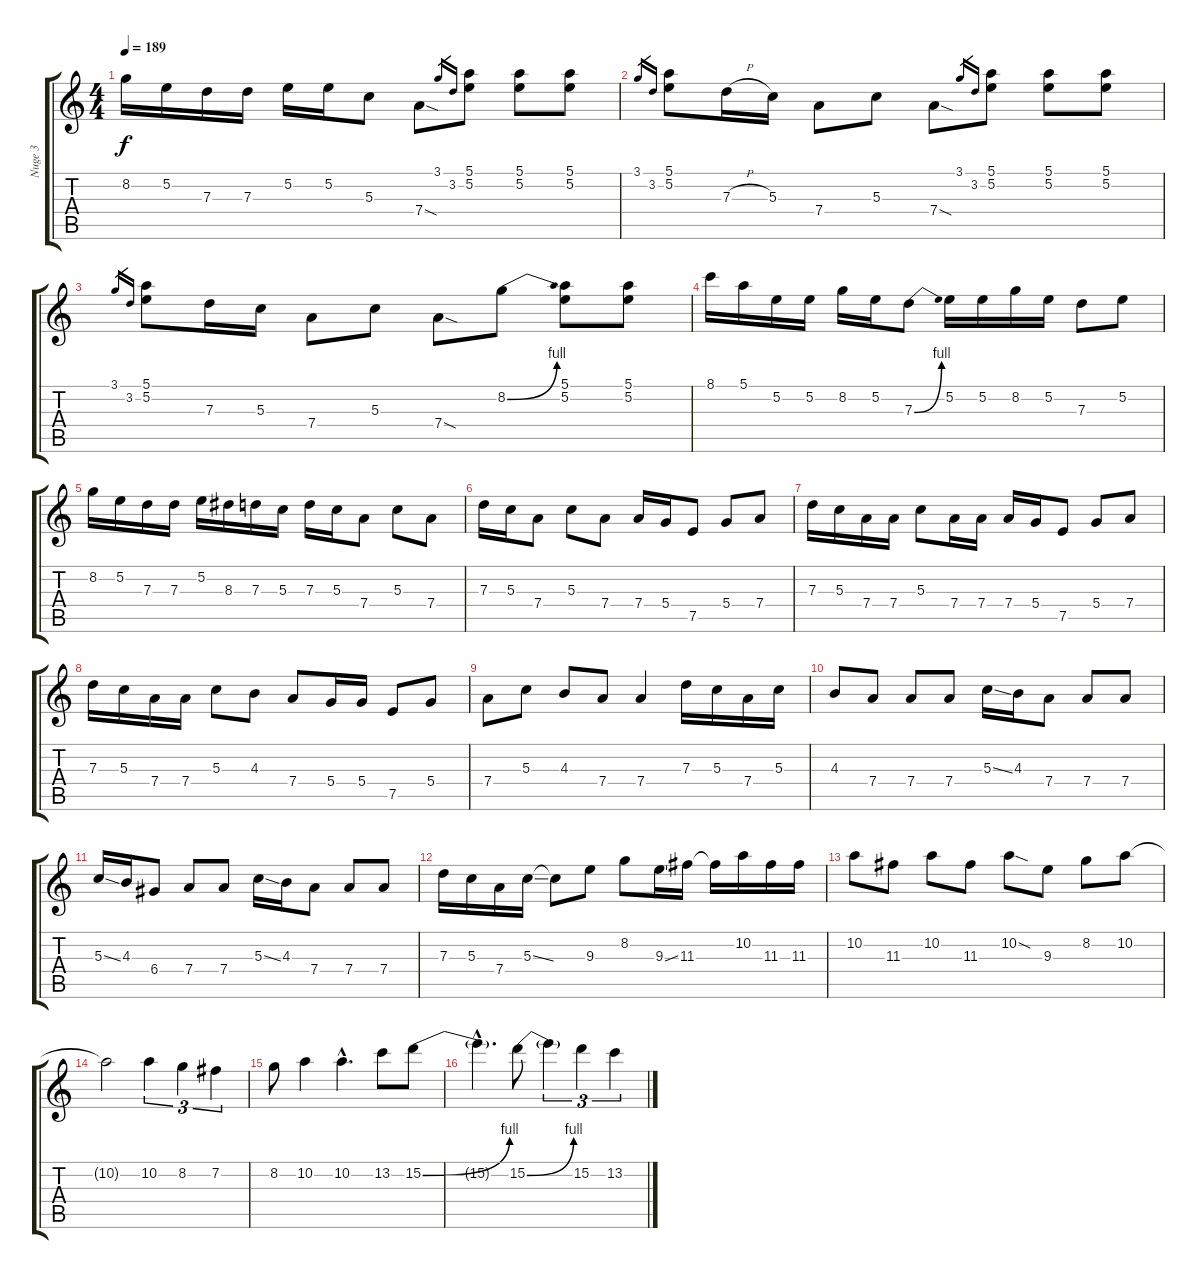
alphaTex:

\track ("Nuge 3" "Nuge 3") {instrument overdrivenguitar}
\staff {score tabs}
\tuning (E4 B3 G3 D3 A2 E2) {hide}
\ts (4 4)
\tempo 189
\clef g2
\ks c
8.2.16{dy f} 5.2.16 7.3.16 7.3.16 5.2.16 5.2.16 5.3.8 7.4{sod}.8 3.1.16{gr} 3.2.16{gr} (5.1 5.2).8 (5.1 5.2).8 (5.1 5.2).8 |
3.1.16{gr} 3.2.16{gr} (5.1 5.2).8 7.3{h}.16 5.3.16 7.4.8 5.3.8 7.4{sod}.8 3.1.16{gr} 3.2.16{gr} (5.1 5.2).8 (5.1 5.2).8 (5.1 5.2).8 |
3.1.16{gr} 3.2.16{gr} (5.1 5.2).8 7.3.16 5.3.16 7.4.8 5.3.8 7.4{sod}.8 8.2{be (bend 0 0 60 4)}.8 (5.1 5.2).8 (5.1 5.2).8 |
8.1.16 5.1.16 5.2.16 5.2.16 8.2.16 5.2.16 7.3{be (bend 0 0 60 4)}.8 5.2.16 5.2.16 8.2.16 5.2.16 7.3.8 5.2.8 |
8.2.16 5.2.16 7.3.16 7.3.16 5.2.16 8.3.16 7.3.16 5.3.16 7.3.16 5.3.16 7.4.8 5.3.8 7.4.8 |
7.3.16 5.3.16 7.4.8 5.3.8 7.4.8 7.4.16 5.4.16 7.5.8 5.4.8 7.4.8 |
7.3.16 5.3.16 7.4.16 7.4.16 5.3.8 7.4.16 7.4.16 7.4.16 5.4.16 7.5.8 5.4.8 7.4.8 |
7.3.16 5.3.16 7.4.16 7.4.16 5.3.8 4.3.8 7.4.8 5.4.16 5.4.16 7.5.8 5.4.8 |
7.4.8 5.3.8 4.3.8 7.4.8 7.4.4 7.3.16 5.3.16 7.4.16 5.3.16 |
4.3.8 7.4.8 7.4.8 7.4.8 5.3{ss}.16 4.3.16 7.4.8 7.4.8 7.4.8 |
5.3{ss}.16 4.3.16 6.4.8 7.4.8 7.4.8 5.3{ss}.16 4.3.16 7.4.8 7.4.8 7.4.8 |
7.3.16 5.3.16 7.4.16 5.3{ss}.16 5.3{t}.8 9.3.8 8.2.8 9.3{ss}.16 11.3.16 11.3{t}.16 10.2.16 11.3.16 11.3.16 |
10.2.8 11.3.8 10.2.8 11.3.8 10.2{sod}.8 9.3.8 8.2.8 10.2.8 |
10.2{t}.2 10.2.4{tu (3 2)} 8.2.4{tu (3 2)} 7.2.4{tu (3 2)} |
8.2.8 10.2.4 10.2{hac}.4{d} 13.2.8 15.2{be (bend 0 0 60 4)}.8 |
15.2{hac t}.4{d} 15.2{be (bend 0 0 60 4)}.8 15.2{t}.4{tu (3 2)} 15.2.4{tu (3 2)} 13.2.4{tu (3 2)}
